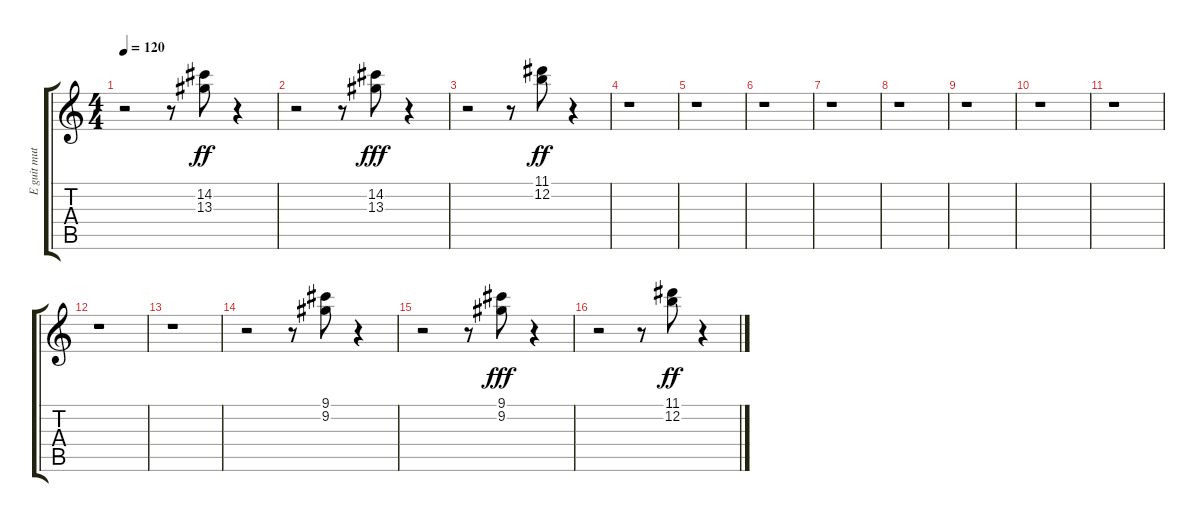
\track ("E guit mut" "E guit mut") {instrument electricguitarmuted}
\staff {score tabs}
\tuning (E4 B3 G3 D3 A2 E2) {hide}
\ts (4 4)
\tempo 120
\clef g2
\ks c
r.2{dy fff} r.8 (14.2 13.3).8{dy ff} r.4 |
r.2 r.8 (14.2 13.3).8{dy fff} r.4 |
r.2 r.8 (11.1 12.2).8{dy ff} r.4 |
r.1 |
r.1 |
r.1 |
r.1 |
r.1 |
r.1 |
r.1 |
r.1 |
r.1 |
r.1 |
r.2 r.8 (9.1 9.2).8 r.4 |
r.2 r.8 (9.1 9.2).8{dy fff} r.4 |
r.2 r.8 (11.1 12.2).8{dy ff} r.4
